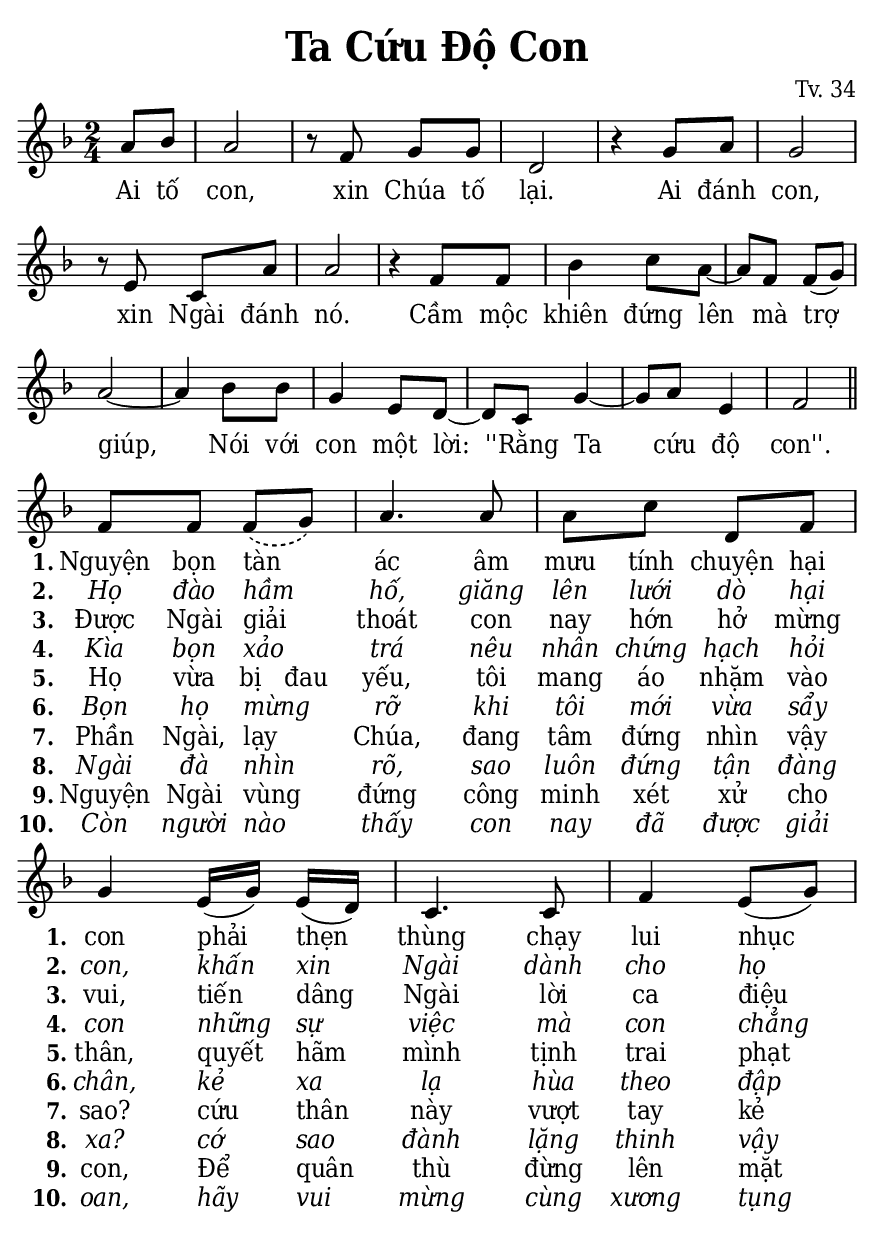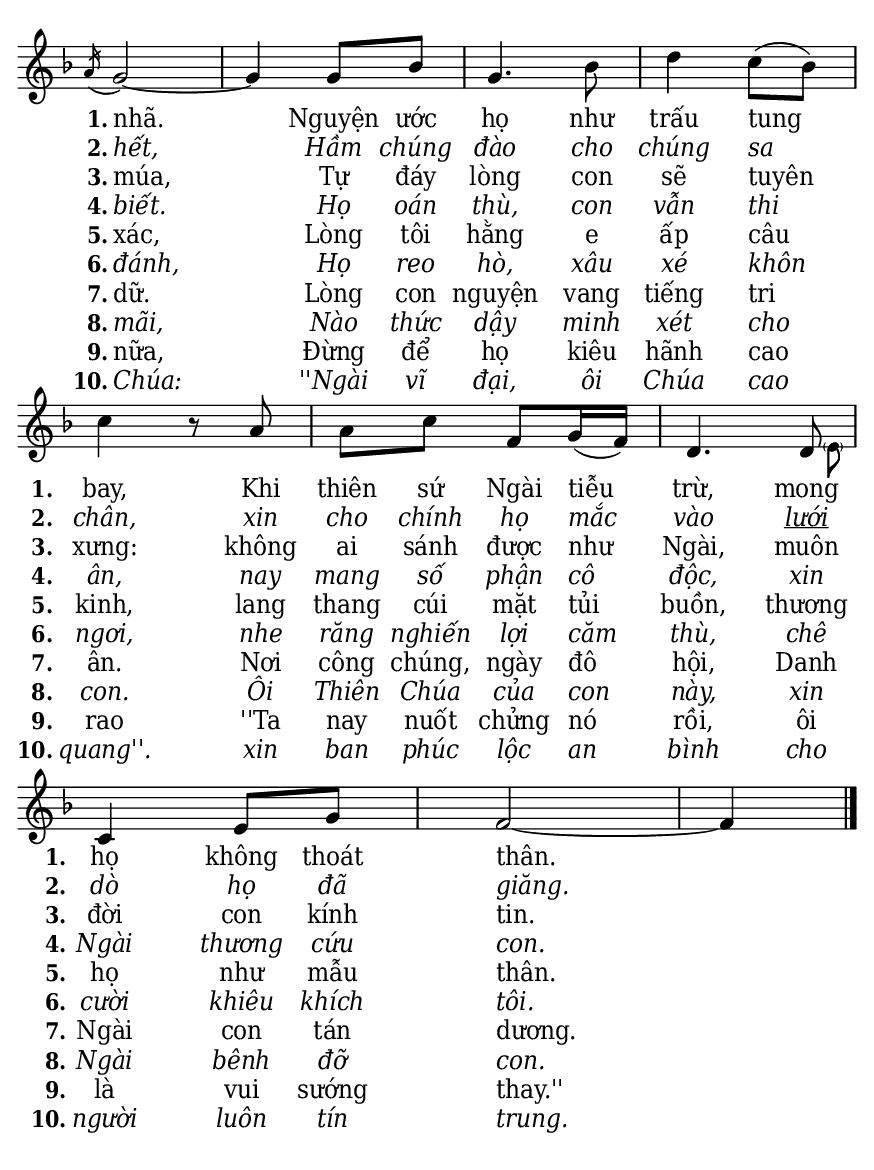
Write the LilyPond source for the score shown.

% Cài đặt chung\
\version "2.22.1"
\include "english.ly"

\header {
  title = \markup { \fontsize #1 "Ta Cứu Độ Con" }
  composer = "Tv. 34"
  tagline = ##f
}

% Nhạc phiên khúc
nhacPhienKhucSop = \relative c'' {
  \autoPageBreaksOff
  \partial 4 a8 bf |
  a2 |
  r8 f g g |
  d2 |
  r4 g8 a |
  g2 |
  r8 e c a' |
  a2 |
  r4 f8 f |
  bf4 c8 a ~ |
  a f f (g) |
  a2 ~ |
  a4 bf8 bf |
  g4 e8 d ~ |
  d c g'4 ~ |
  g8 a e4 |
  f2 \bar "||" \break
  
  f8 f
  \once \phrasingSlurDashed
  f \(g\) |
  a4. a8 |
  a c d, f |
  g4 e16 ([g]) e (d) |
  c4. c8 |
  f4 e8 (g) |
  
  \pageBreak
  
  \slashedGrace { a16 ( } g2) ~ |
  g4 g8 bf |
  g4. bf8 |
  d4 c8 (bf) |
  c4 r8 a |
  a c f, g16 (f) |
  d4.
  <<
    {
      \voiceOne
      d8
    }
    \new Voice = "splitpart" {
      \voiceTwo
      \once \override NoteColumn.force-hshift = #3
      \tweak font-size #-2
      \parenthesize
      e
    }
  >>
  \oneVoice
  c4 e8 g |
  f2 ~ |
  f4 \bar "|."
}

nhacPhienKhucAlto = \relative c' {
  
}

% Lời phiên khúc
loiPhienKhucSop = \lyrics {
  %\set stanza = "ĐK:"
  Ai tố con, xin Chúa tố lại.
  Ai đánh con, xin Ngài đánh nó.
  Cầm mộc khiên đứng lên mà trợ giúp,
  Nói với con một lời:
  ''Rằng Ta cứu độ con''.
  <<
    {
      \set stanza = "1."
      Nguyện bọn tàn _ ác âm mưu tính chuyện hại con
      phải thẹn thùng chạy lui nhục nhã.
      Nguyện ước họ như trấu tung bay,
      Khi thiên sứ Ngài tiễu trừ,
      mong họ không thoát thân.
    }
    \new Lyrics {
	    \set associatedVoice = "beSop"
	    \set stanza = "2."
      \override Lyrics.LyricText.font-shape = #'italic
	    Họ đào hầm _ hố, giăng lên lưới dò hại con,
	    khấn xin Ngài dành cho họ hết,
	    Hầm chúng đào cho chúng sa chân,
	    xin cho chính họ mắc vào
	    \markup { \italic \underline "lưới" }
	    dò họ đã giăng.
    }
    \new Lyrics {
	    \set associatedVoice = "beSop"
	    \set stanza = "3."
	    Được Ngài giải _ thoát
	    con nay hớn hở mừng vui,
	    tiến dâng Ngài lời ca điệu múa,
	    Tự đáy lòng con sẽ tuyên xưng:
	    không ai sánh được như Ngài,
	    muôn đời con kính tin.
    }
    \new Lyrics {
	    \set associatedVoice = "beSop"
	    \set stanza = "4."
      \override Lyrics.LyricText.font-shape = #'italic
	    Kìa bọn xảo _ trá nêu nhân chứng hạch hỏi con
	    những sự việc mà con chẳng biết.
	    Họ oán thù, con vẫn thi ân,
	    nay mang số phận cô độc,
	    xin Ngài thương cứu con.
    }
    \new Lyrics {
	    \set associatedVoice = "beSop"
	    \set stanza = "5."
	    Họ vừa bị đau yếu, tôi mang áo nhặm vào thân,
	    quyết hãm mình tịnh trai phạt xác,
	    Lòng tôi hằng e ấp câu kinh,
	    lang thang cúi mặt tủi buồn,
	    thương họ như mẫu thân.
    }
    \new Lyrics {
	    \set associatedVoice = "beSop"
	    \set stanza = "6."
      \override Lyrics.LyricText.font-shape = #'italic
	    Bọn họ mừng _ rỡ khi tôi mới vừa sẩy chân,
	    kẻ xa lạ hùa theo đập đánh,
	    Họ reo hò, xâu xé khôn ngơi,
	    nhe răng nghiến lợi căm thù,
	    chê cười khiêu khích tôi.
    }
    \new Lyrics {
	    \set associatedVoice = "beSop"
	    \set stanza = "7."
	    Phần Ngài, lạy _ Chúa, đang tâm đứng nhìn vậy sao?
	    cứu thân này vượt tay kẻ dữ.
	    Lòng con nguyện vang tiếng tri ân.
	    Nơi công chúng, ngày đô hội,
	    Danh Ngài con tán dương.
    }
    \new Lyrics {
	    \set associatedVoice = "beSop"
	    \set stanza = "8."
      \override Lyrics.LyricText.font-shape = #'italic
	    Ngài đà nhìn _ rõ, sao luôn đứng tận đàng xa?
	    cớ sao đành lặng thinh vậy mãi,
	    Nào thức dậy minh xét cho con.
	    Ôi Thiên Chúa của con này,
	    xin Ngài bênh đỡ con.
    }
    \new Lyrics {
	    \set associatedVoice = "beSop"
	    \set stanza = "9."
	    Nguyện Ngài vùng _ đứng công minh xét xử cho con,
	    Để quân thù đừng lên mặt nữa,
	    Đừng để họ kiêu hãnh cao rao
	    ''Ta nay nuốt chửng nó rồi,
	    ôi là vui sướng thay.''
    }
    \new Lyrics {
	    \set associatedVoice = "beSop"
	    \set stanza = "10."
      \override Lyrics.LyricText.font-shape = #'italic
	    Còn người nào _ thấy con nay đã được giải oan,
	    hãy vui mừng cùng xương tụng Chúa:
	    ''Ngài vĩ đại, ôi Chúa cao quang''.
	    xin ban phúc lộc an bình cho người luôn tín trung.
    }
  >>
}

% Dàn trang
\paper {
  #(set-paper-size "a5")
  top-margin = 3\mm
  bottom-margin = 3\mm
  left-margin = 3\mm
  right-margin = 3\mm
  indent = #0
  #(define fonts
	 (make-pango-font-tree "Deja Vu Serif Condensed"
	 		       "Deja Vu Serif Condensed"
			       "Deja Vu Serif Condensed"
			       (/ 20 20)))
  print-page-number = ##f
  page-count = 2
}

TongNhip = {
  \key f \major \time 2/4
  \set Timing.beamExceptions = #'()
  \set Timing.baseMoment = #(ly:make-moment 1/4)
}

% mã nguồn cho những chức năng chưa hỗ trợ trong phiên bản lilypond hiện tại
% cung cấp bởi cộng đồng lilypond khi gửi email đến lilypond-user@gnu.org
% Đổi kích thước nốt cho bè phụ
notBePhu =
#(define-music-function (font-size music) (number? ly:music?)
   (for-some-music
     (lambda (m)
       (if (music-is-of-type? m 'rhythmic-event)
           (begin
             (set! (ly:music-property m 'tweaks)
                   (cons `(font-size . ,font-size)
                         (ly:music-property m 'tweaks)))
             #t)
           #f))
     music)
   music)

% in số phiên khúc trên mỗi dòng
#(define (add-grob-definition grob-name grob-entry)
    (set! all-grob-descriptions
          (cons ((@@ (lily) completize-grob-entry)
                 (cons grob-name grob-entry))
                all-grob-descriptions)))

#(add-grob-definition
   'StanzaNumberSpanner
   `((direction . ,LEFT)
     (font-series . bold)
     (padding . 0.5)
     (side-axis . ,X)
     (stencil . ,ly:text-interface::print)
     (X-offset . ,ly:side-position-interface::x-aligned-side)
     (Y-extent . ,grob::always-Y-extent-from-stencil)
     (meta . ((class . Spanner)
              (interfaces . (font-interface
                             side-position-interface
                             stanza-number-interface
                             text-interface))))))

\layout {
   \context {
     \Global
     \grobdescriptions #all-grob-descriptions
   }
   \context {
     \Score
     \remove Stanza_number_align_engraver
     \consists
       #(lambda (context)
          (let ((texts '())
                (syllables '()))
            (make-engraver
             (acknowledgers
              ((stanza-number-interface engraver grob source-engraver)
                 (set! texts (cons grob texts)))
              ((lyric-syllable-interface engraver grob source-engraver)
                 (set! syllables (cons grob syllables))))
             ((stop-translation-timestep engraver)
                (for-each
                 (lambda (text)
                   (for-each
                    (lambda (syllable)
                      (ly:pointer-group-interface::add-grob text
'side-support-elements syllable))
                    syllables))
                 texts)
                (set! syllables '())))))
   }
   \context {
     \Lyrics
     \remove Stanza_number_engraver
     \consists
       #(lambda (context)
          (let ((text #f)
                (last-stanza #f))
            (make-engraver
             ((process-music engraver)
                (let ((stanza (ly:context-property context 'stanza #f)))
                  (if (and stanza (not (equal? stanza last-stanza)))
                      (let ((column (ly:context-property context
'currentCommandColumn)))
                        (set! last-stanza stanza)
                        (if text
                            (ly:spanner-set-bound! text RIGHT column))

                        (set! text (ly:engraver-make-grob engraver
'StanzaNumberSpanner '()))
                        (ly:grob-set-property! text 'text stanza)
                        (ly:spanner-set-bound! text LEFT column)))))
             ((finalize engraver)
                (if text
                    (let ((column (ly:context-property context
'currentCommandColumn)))
                      (ly:spanner-set-bound! text RIGHT column)))))))
     \override StanzaNumberSpanner.horizon-padding = 10000
   }
}
% kết thúc mã nguồn

\score {
  \new ChoirStaff <<
    \new Staff \with {
        \consists "Merge_rests_engraver"
        printPartCombineTexts = ##f
      }
      <<
      \new Voice \TongNhip \partCombine 
        \nhacPhienKhucSop
        \notBePhu -1 { \nhacPhienKhucAlto }
      \new NullVoice = beSop \nhacPhienKhucSop
      \new Lyrics \lyricsto beSop \loiPhienKhucSop
      >>
  >>
  \layout {
    \override Lyrics.LyricSpace.minimum-distance = #1.5
    \override Score.BarNumber.break-visibility = ##(#f #f #f)
    \override Score.SpacingSpanner.uniform-stretching = ##t
  } 
}
